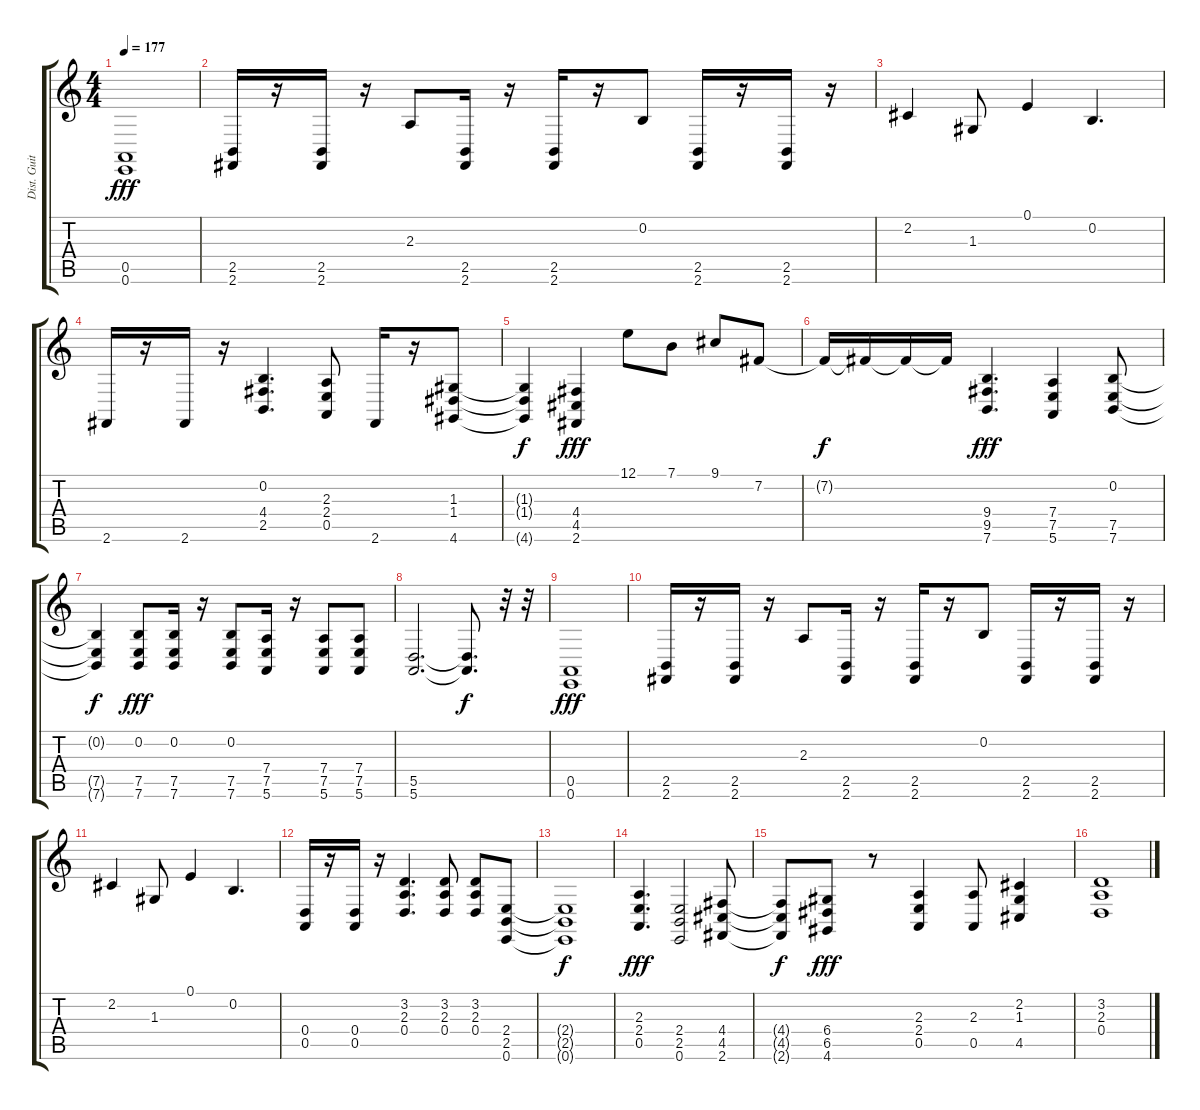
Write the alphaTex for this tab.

\track ("Dist. Guitar 2" "Dist. Guit") {instrument lead2sawtooth}
\staff {score tabs}
\tuning (E4 B3 G3 D3 A2 E2) {hide}
\ts (4 4)
\tempo 177
\clef g2
\ks c
(0.5 0.6).1{dy fff} |
(2.5 2.6).16 r.16 (2.5 2.6).16 r.16 2.3.8 (2.5 2.6).16 r.16 (2.5 2.6).16 r.16 0.2.8 (2.5 2.6).16 r.16 (2.5 2.6).16 r.16 |
2.2.4 1.3.8 0.1.4 0.2.4{d} |
2.6.16 r.16 2.6.16 r.16 (0.2 4.4 2.5).4{d} (2.3 2.4 0.5).8 2.6.16 r.16 (1.3 1.4 4.6).8 |
(1.3{t} 1.4{t} 4.6{t}).4{dy f} (4.4 4.5 2.6).4{dy fff} 12.1.8 7.1.8 9.1.8 7.2.8 |
7.2{t}.16{dy f} 7.2{t}.16 7.2{t}.16 7.2{t}.16 (9.4 9.5 7.6).4{d dy fff} (7.4 7.5 5.6).4 (0.2 7.5 7.6).8 |
(0.2{t} 7.5{t} 7.6{t}).4{dy f} (0.2 7.5 7.6).8{dy fff} (0.2 7.5 7.6).16 r.16 (0.2 7.5 7.6).8 (7.4 7.5 5.6).16 r.16 (7.4 7.5 5.6).8 (7.4 7.5 5.6).8 |
(5.5 5.6).2{d} (5.5{t} 5.6{t}).8{d dy f} r.32 r.32 |
(0.5 0.6).1{dy fff} |
(2.5 2.6).16 r.16 (2.5 2.6).16 r.16 2.3.8 (2.5 2.6).16 r.16 (2.5 2.6).16 r.16 0.2.8 (2.5 2.6).16 r.16 (2.5 2.6).16 r.16 |
2.2.4 1.3.8 0.1.4 0.2.4{d} |
(0.4 0.5).16 r.16 (0.4 0.5).16 r.16 (3.2 2.3 0.4).4{d} (3.2 2.3 0.4).8 (3.2 2.3 0.4).8 (2.4 2.5 0.6).8 |
(2.4{t} 2.5{t} 0.6{t}).1{dy f} |
(2.3 2.4 0.5).4{d dy fff} (2.4 2.5 0.6).2 (4.4 4.5 2.6).8 |
(4.4{t} 4.5{t} 2.6{t}).8{dy f} (6.4 6.5 4.6).8{dy fff} r.8 (2.3 2.4 0.5).4 (2.3 0.5).8 (2.2 1.3 4.5).4 |
(3.2 2.3 0.4).1
